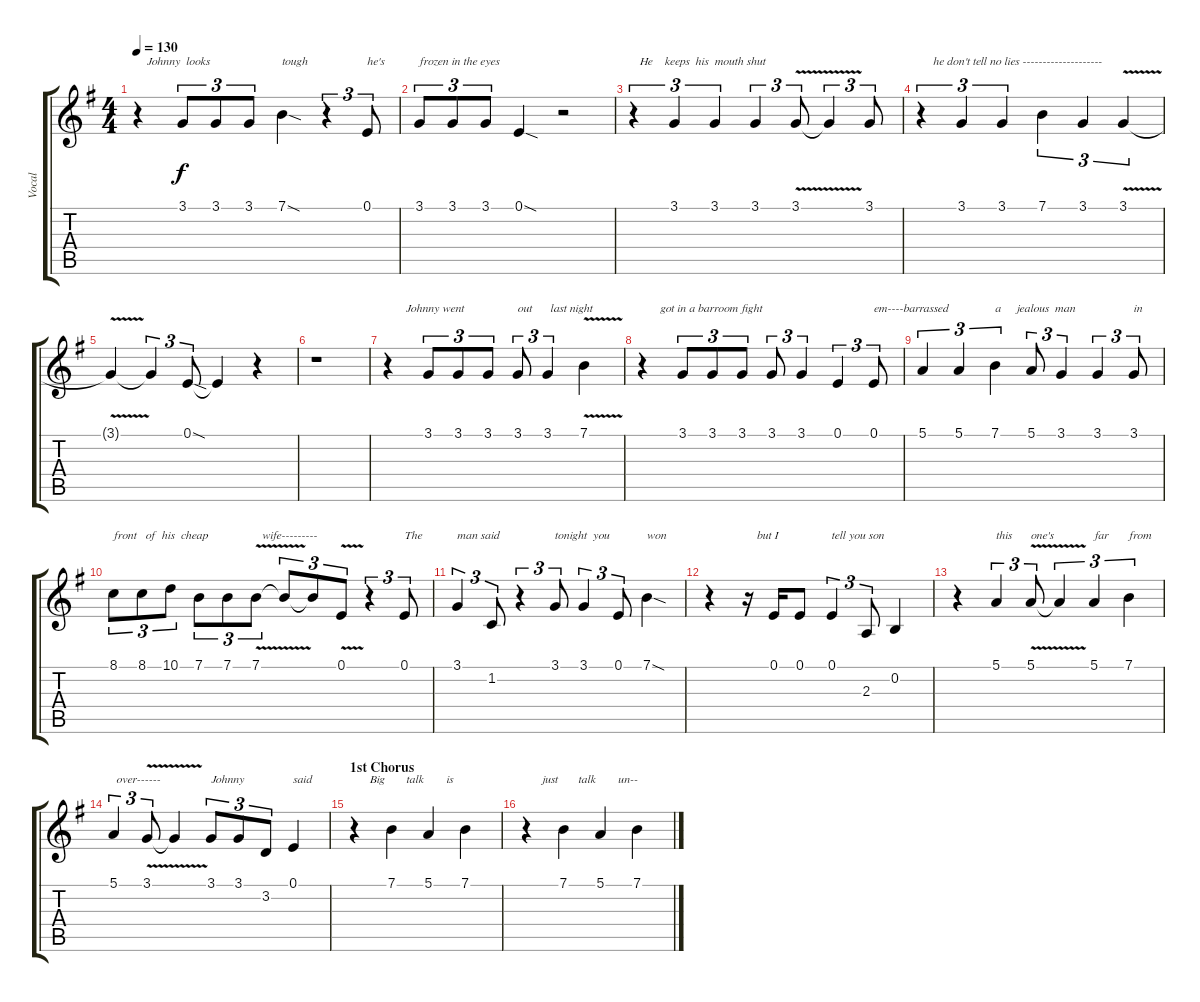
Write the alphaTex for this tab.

\track ("Vocal" "Vocal") {instrument altosax}
\staff {score tabs}
\tuning (E4 B3 G3 D3 A2 E2) {hide}
\ts (4 4)
\tempo 130
\clef g2
\ks g
r.4{txt "   Johnny  looks" dy f} 3.1.8{tu (3 2)} 3.1.8{tu (3 2)} 3.1.8{tu (3 2)} 7.1{sod}.4{txt "tough"} r.4{tu (3 2)} 0.1.8{tu (3 2) txt "he's"} |
3.1.8{tu (3 2) txt "frozen in the eyes"} 3.1.8{tu (3 2)} 3.1.8{tu (3 2)} 0.1{sod}.4 r.2 |
r.4{tu (3 2) txt "  He    keeps  his  mouth shut"} 3.1.4{tu (3 2)} 3.1.4{tu (3 2)} 3.1.4{tu (3 2)} 3.1{v}.8{tu (3 2)} 3.1{t}.4{tu (3 2)} 3.1.8{tu (3 2)} |
r.4{tu (3 2) txt "    he don't tell no lies --------------------"} 3.1.4{tu (3 2)} 3.1.4{tu (3 2)} 7.1.4{tu (3 2)} 3.1.4{tu (3 2)} 3.1{v}.4{tu (3 2)} |
3.1{t}.4 3.1{t}.4{tu (3 2)} 0.1{sod}.8{tu (3 2)} 0.1{t}.4 r.4 |
r.1 |
r.4{txt "      Johnny went"} 3.1.8{tu (3 2)} 3.1.8{tu (3 2)} 3.1.8{tu (3 2)} 3.1.8{tu (3 2) txt "out"} 3.1.4{tu (3 2) txt " last night"} 7.1{v}.4 |
r.4{txt "      got in a barroom fight"} 3.1.8{tu (3 2)} 3.1.8{tu (3 2)} 3.1.8{tu (3 2)} 3.1.8{tu (3 2)} 3.1.4{tu (3 2)} 0.1.4{tu (3 2)} 0.1.8{tu (3 2) txt "em----barrassed"} |
5.1.4{tu (3 2)} 5.1.4{tu (3 2)} 7.1.4{tu (3 2) txt "a     jealous  man"} 5.1.8{tu (3 2)} 3.1.4{tu (3 2)} 3.1.4{tu (3 2)} 3.1.8{tu (3 2) txt "in"} |
8.1.8{tu (3 2) txt "front   of  his  cheap"} 8.1.8{tu (3 2)} 10.1.8{tu (3 2)} 7.1.8{tu (3 2)} 7.1.8{tu (3 2)} 7.1{v}.8{tu (3 2) txt "  wife---------"} 7.1{t}.8{tu (3 2)} 7.1{t}.8{tu (3 2)} 0.1{v}.8{tu (3 2)} r.4{tu (3 2)} 0.1.8{tu (3 2) txt "The"} |
3.1.4{tu (3 2) txt "man said"} 1.2.8{tu (3 2)} r.4{tu (3 2)} 3.1.8{tu (3 2) txt "tonight  you"} 3.1.4{tu (3 2)} 0.1.8{tu (3 2)} 7.1{sod}.4{txt "won"} |
r.4 r.16{txt "   but I"} 0.1.16 0.1.8 0.1.4{tu (3 2) txt "tell you son"} 2.3.8{tu (3 2)} 0.2.4 |
r.4 5.1.4{tu (3 2) txt "this"} 5.1{v}.8{tu (3 2) txt "one's"} 5.1{t}.4{tu (3 2)} 5.1.4{tu (3 2) txt "far"} 7.1.4{tu (3 2) txt "from"} |
5.1.4{tu (3 2) txt " over------"} 3.1{v}.8{tu (3 2)} 3.1{t}.4 3.1.8{tu (3 2) txt "Johnny"} 3.1.8{tu (3 2)} 3.2.8{tu (3 2)} 0.1.4{txt "said"} |
\section ("" "1st Chorus")
r.4{txt "     Big"} 7.1.4{txt "     talk"} 5.1.4{txt "      is"} 7.1.4 |
r.4{txt "     just"} 7.1.4{txt "     talk"} 5.1.4{txt "      un--"} 7.1.4
